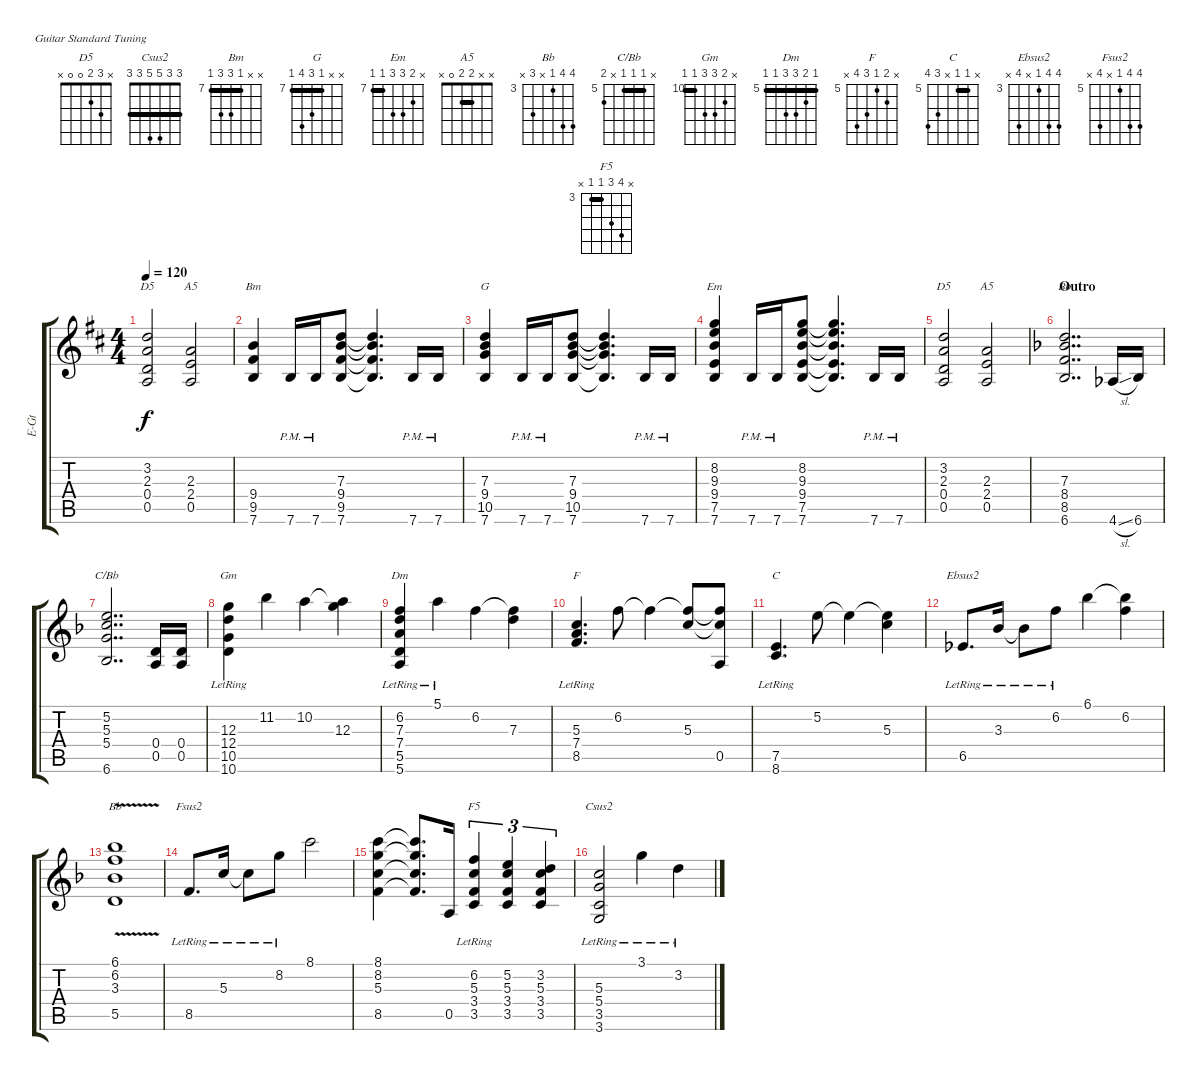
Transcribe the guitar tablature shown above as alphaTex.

\defaultSystemsLayout 4
\bracketExtendMode groupsimilarinstruments
\otherSystemsTrackNameOrientation horizontal
\track ("Rhythm Guitar I" "E-Gt") {multiBarRest instrument distortionguitar}
\staff {score tabs}
\tuning (E4 B3 G3 D3 A2 E2)
\chord ("D5" x 3 2 0 0 x) {showfingering false}
\chord ("Csus2" 3 3 5 5 3 3) {showfingering false barre (3 3 3)}
\chord ("Bm" x x 7 9 9 7) {firstfret 7 showfingering false barre 7}
\chord ("G" x x 7 9 10 7) {firstfret 7 showfingering false barre 7}
\chord ("Em" x 8 9 9 7 7) {firstfret 7 showfingering false barre 7}
\chord ("A5" x x 2 2 0 x) {showfingering false barre 2}
\chord ("Bb" x x 7 8 8 6) {firstfret 6 showfingering false}
\chord ("C/Bb" x 5 5 5 x 6) {firstfret 5 showfingering false barre (5 5)}
\chord ("Gm" x 11 12 12 10 10) {firstfret 10 showfingering false barre 10}
\chord ("Dm" 5 6 7 7 5 5) {firstfret 5 showfingering false barre (5 5)}
\chord ("F" x 6 5 7 8 x) {firstfret 5 showfingering false}
\chord ("C" x 5 5 x 7 8) {firstfret 5 showfingering false barre 5}
\chord ("Ebsus2" 6 6 3 x 6 x) {firstfret 3 showfingering false}
\chord ("Bb" 6 6 3 x 5 x) {firstfret 3 showfingering false}
\chord ("Fsus2" 8 8 5 x 8 x) {firstfret 5 showfingering false}
\chord ("F5" x 6 5 3 3 x) {firstfret 3 showfingering false barre 3}
\ts (4 4)
\tempo 120
\clef g2
\ks d
(3.2{acc forcenatural} 2.3{acc forcenatural} 0.4{acc forcenatural} 0.5{acc forcenatural}).2{ch "D5" dy f beam Up} (0.5{acc forcenatural} 2.4{acc forcenatural} 2.3{acc forcenatural}).2{ch "A5" beam Up} |
(7.6{acc forcenatural} 9.5{acc #} 9.4{acc forcenatural}).4{ch "Bm" beam Up} 7.6{pm acc forcenatural}.16{beam Up} 7.6{pm acc forcenatural}.16{beam Up} (7.6{acc forcenatural} 9.5{acc #} 9.4{acc forcenatural} 7.3{acc forcenatural}).8{beam Up} (7.6{t acc forcenatural} 9.5{t acc #} 9.4{t acc forcenatural} 7.3{t acc forcenatural}).4{d beam Up} 7.6{pm acc forcenatural}.16{beam Up} 7.6{pm acc forcenatural}.16{beam Up} |
(7.6{acc forcenatural} 10.5{acc forcenatural} 9.4{acc forcenatural} 7.3{acc forcenatural}).4{ch "G" beam Up} 7.6{pm acc forcenatural}.16{beam Up} 7.6{pm acc forcenatural}.16{beam Up} (7.6{acc forcenatural} 10.5{acc forcenatural} 9.4{acc forcenatural} 7.3{acc forcenatural}).8{beam Up} (7.6{t acc forcenatural} 10.5{t acc forcenatural} 9.4{t acc forcenatural} 7.3{t acc forcenatural}).4{d beam Up} 7.6{pm acc forcenatural}.16{beam Up} 7.6{pm acc forcenatural}.16{beam Up} |
(7.6{acc forcenatural} 7.5{acc forcenatural} 9.4{acc forcenatural} 9.3{acc forcenatural} 8.2{acc forcenatural}).4{ch "Em" beam Up} 7.6{pm acc forcenatural}.16{beam Up} 7.6{pm acc forcenatural}.16{beam Up} (7.6{acc forcenatural} 7.5{acc forcenatural} 9.4{acc forcenatural} 9.3{acc forcenatural} 8.2{acc forcenatural}).8{beam Up} (7.6{t acc forcenatural} 7.5{t acc forcenatural} 9.4{t acc forcenatural} 9.3{t acc forcenatural} 8.2{t acc forcenatural}).4{d beam Up} 7.6{pm acc forcenatural}.16{beam Up} 7.6{pm acc forcenatural}.16{beam Up} |
(3.2{acc forcenatural} 2.3{acc forcenatural} 0.4{acc forcenatural} 0.5{acc forcenatural}).2{ch "D5" beam Up} (0.5{acc forcenatural} 2.4{acc forcenatural} 2.3{acc forcenatural}).2{ch "A5" beam Up} |
\section ("" "Outro")
\ks f
(6.6{acc b} 8.5{acc forcenatural} 8.4{acc b} 7.3{acc forcenatural}).2{dd ch "Bb" beam Up} 4.6{sl acc b}.16{beam Up} 6.6{acc b}.16{beam Up} |
(6.6{acc b} 5.4{acc forcenatural} 5.3{acc forcenatural} 5.2{acc forcenatural}).2{dd ch "C/Bb" beam Up} (0.5{acc forcenatural} 0.4{acc forcenatural}).16{beam Up} (0.5{acc forcenatural} 0.4{acc forcenatural}).16{beam Up} |
(12.4{lr acc forcenatural} 10.5{lr acc forcenatural} 10.6{lr acc forcenatural} 12.3{acc forcenatural}).4{ch "Gm" beam Down} 11.2{acc b}.4{beam Down} 10.2{acc forcenatural}.4{beam Down} (12.3{acc forcenatural} 10.2{t acc forcenatural}).4{beam Down} |
(7.3{lr acc forcenatural} 7.4{lr acc forcenatural} 5.5{lr acc forcenatural} 5.6{acc forcenatural} 6.2{acc forcenatural}).4{ch "Dm" beam Up} 5.1{lr acc forcenatural}.4{beam Down} 6.2{acc forcenatural}.4{beam Down} (7.3{acc forcenatural} 6.2{t acc forcenatural}).4{beam Down} |
(5.3{lr acc forcenatural} 7.4{lr acc forcenatural} 8.5{lr acc forcenatural}).4{d ch "F" beam Up} 6.2{acc forcenatural}.8{beam Down} 6.2{t acc forcenatural}.4{beam Down} (5.3{acc forcenatural} 6.2{t acc forcenatural}).8{beam Up} (0.5{acc forcenatural} 5.3{t acc forcenatural} 6.2{t acc forcenatural}).8{beam Up} |
(8.6{lr acc forcenatural} 7.5{lr acc forcenatural}).4{d ch "C" beam Up} 5.2{acc forcenatural}.8{beam Down} 5.2{t acc forcenatural}.4{beam Down} (5.2{t acc forcenatural} 5.3{acc forcenatural}).4{beam Down} |
6.5{lr acc b}.8{d ch "Ebsus2" beam Up} 3.3{lr acc b}.16{beam Up} 3.3{lr t acc b}.8{beam Down} 6.2{lr acc forcenatural}.8{beam Down} 6.1{acc b}.4{beam Down} (6.2{acc forcenatural} 6.1{t acc b}).4{beam Down} |
(6.1{v acc b} 6.2{v acc forcenatural} 3.3{v acc b} 5.5{v acc forcenatural}).1{ch "Bb" beam Down} |
8.5{lr acc forcenatural}.8{d ch "Fsus2" beam Up} 5.3{lr acc forcenatural}.16{beam Up} 5.3{lr t acc forcenatural}.8{beam Down} 8.2{lr acc forcenatural}.8{beam Down} 8.1{acc forcenatural}.2{beam Down} |
(8.1{acc forcenatural} 8.2{acc forcenatural} 5.3{acc forcenatural} 8.5{acc forcenatural}).4{beam Down} (8.1{t acc forcenatural} 8.2{t acc forcenatural} 5.3{t acc forcenatural} 8.5{t acc forcenatural}).8{d beam Up} 0.5{acc forcenatural}.16{beam Up} (3.4{lr acc forcenatural} 5.3{lr acc forcenatural} 6.2{lr acc forcenatural} 3.5{acc forcenatural}).4{tu (3 2) ch "F5" beam Up} (5.2{acc forcenatural} 3.5{acc forcenatural} 3.4{acc forcenatural} 5.3{acc forcenatural}).4{tu (3 2) beam Up} (3.2{acc forcenatural} 5.3{acc forcenatural} 3.4{acc forcenatural} 3.5{acc forcenatural}).4{tu (3 2) beam Up} |
(5.3{lr acc forcenatural} 5.4{lr acc forcenatural} 3.5{lr acc forcenatural} 3.6{acc forcenatural}).2{ch "Csus2" beam Up} 3.1{lr acc forcenatural}.4{beam Down} 3.2{lr acc forcenatural}.4{beam Down}
